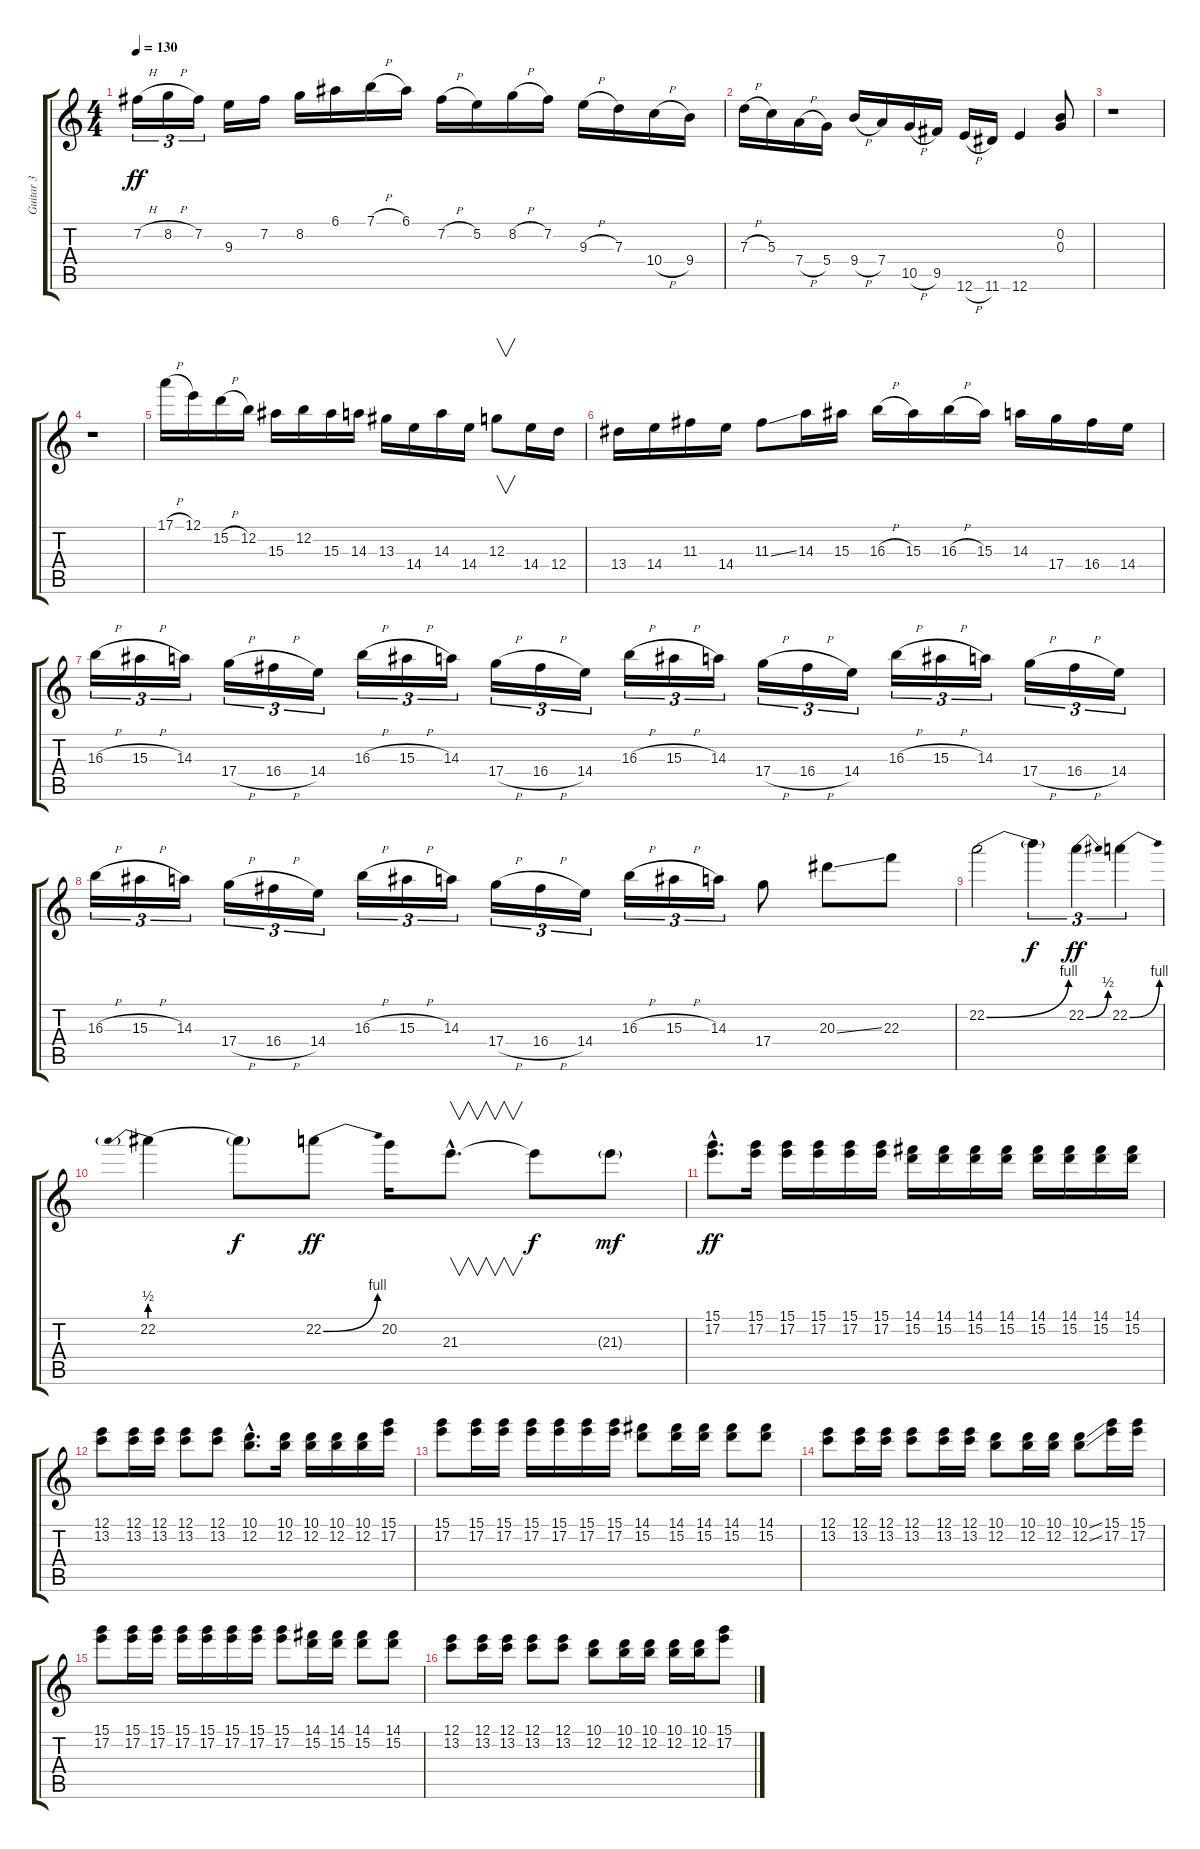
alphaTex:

\track ("Guitar 3" "Guitar 3") {instrument distortionguitar}
\staff {score tabs}
\tuning (E4 B3 G3 D3 A2 E2) {hide}
\ts (4 4)
\tempo 130
\clef g2
\ks c
7.2{h}.16{tu (3 2) dy ff} 8.2{h}.16{tu (3 2)} 7.2.16{tu (3 2)} 9.3.16 7.2.16 8.2.16 6.1.16 7.1{h}.16 6.1.16 7.2{h}.16 5.2.16 8.2{h}.16 7.2.16 9.3{h}.16 7.3.16 10.4{h}.16 9.4.16 |
7.3{h}.16 5.3.16 7.4{h}.16 5.4.16 9.4{h}.16 7.4.16 10.5{h}.16 9.5.16 12.6{h}.16 11.6.16 12.6.4 (0.2 0.3).8 |
r.1 |
r.1 |
17.1{h}.16 12.1.16 15.2{h}.16 12.2.16 15.3.16 12.2.16 15.3.16 14.3.16 13.3.16 14.4.16 14.3.16 14.4.16 12.3.8{v} 14.4.16 12.4.16 |
13.4.16 14.4.16 11.3.16 14.4.16 11.3{ss}.8 14.3.16 15.3.16 16.3{h}.16 15.3.16 16.3{h}.16 15.3.16 14.3.16 17.4.16 16.4.16 14.4.16 |
16.3{h}.16{tu (3 2)} 15.3{h}.16{tu (3 2)} 14.3.16{tu (3 2)} 17.4{h}.16{tu (3 2)} 16.4{h}.16{tu (3 2)} 14.4.16{tu (3 2)} 16.3{h}.16{tu (3 2)} 15.3{h}.16{tu (3 2)} 14.3.16{tu (3 2)} 17.4{h}.16{tu (3 2)} 16.4{h}.16{tu (3 2)} 14.4.16{tu (3 2)} 16.3{h}.16{tu (3 2)} 15.3{h}.16{tu (3 2)} 14.3.16{tu (3 2)} 17.4{h}.16{tu (3 2)} 16.4{h}.16{tu (3 2)} 14.4.16{tu (3 2)} 16.3{h}.16{tu (3 2)} 15.3{h}.16{tu (3 2)} 14.3.16{tu (3 2)} 17.4{h}.16{tu (3 2)} 16.4{h}.16{tu (3 2)} 14.4.16{tu (3 2)} |
16.3{h}.16{tu (3 2)} 15.3{h}.16{tu (3 2)} 14.3.16{tu (3 2)} 17.4{h}.16{tu (3 2)} 16.4{h}.16{tu (3 2)} 14.4.16{tu (3 2)} 16.3{h}.16{tu (3 2)} 15.3{h}.16{tu (3 2)} 14.3.16{tu (3 2)} 17.4{h}.16{tu (3 2)} 16.4{h}.16{tu (3 2)} 14.4.16{tu (3 2)} 16.3{h}.16{tu (3 2)} 15.3{h}.16{tu (3 2)} 14.3.16{tu (3 2)} 17.4.8 20.3{ss}.8 22.3.8 |
22.2{be (bend 0 0 60 4)}.2 22.2{t}.4{tu (3 2) dy f} 22.2{be (bend 0 0 60 2)}.4{tu (3 2) dy ff} 22.2{be (bend 0 0 60 4)}.4{tu (3 2)} |
22.2{be (prebend 0 2 60 2)}.4 22.2{t}.8{dy f} 22.2{be (bend 0 0 60 4)}.8{dy ff} 20.2.16 21.3{hac}.8{v d} 21.3{t}.8{dy f} 21.3{g}.8{dy mf} |
(15.1{hac} 17.2{hac}).8{d dy ff} (15.1 17.2).16 (15.1 17.2).16 (15.1 17.2).16 (15.1 17.2).16 (15.1 17.2).16 (14.1 15.2).16 (14.1 15.2).16 (14.1 15.2).16 (14.1 15.2).16 (14.1 15.2).16 (14.1 15.2).16 (14.1 15.2).16 (14.1 15.2).16 |
(12.1 13.2).8 (12.1 13.2).16 (12.1 13.2).16 (12.1 13.2).8 (12.1 13.2).8 (10.1{hac} 12.2{hac}).8{d} (10.1 12.2).16 (10.1 12.2).16 (10.1 12.2).16 (10.1 12.2).16 (15.1 17.2).16 |
(15.1 17.2).8 (15.1 17.2).16 (15.1 17.2).16 (15.1 17.2).16 (15.1 17.2).16 (15.1 17.2).16 (15.1 17.2).16 (14.1 15.2).8 (14.1 15.2).16 (14.1 15.2).16 (14.1 15.2).8 (14.1 15.2).8 |
(12.1 13.2).8 (12.1 13.2).16 (12.1 13.2).16 (12.1 13.2).8 (12.1 13.2).16 (12.1 13.2).16 (10.1 12.2).8 (10.1 12.2).16 (10.1 12.2).16 (10.1{ss} 12.2{ss}).8 (15.1 17.2).16 (15.1 17.2).16 |
(15.1 17.2).8 (15.1 17.2).16 (15.1 17.2).16 (15.1 17.2).16 (15.1 17.2).16 (15.1 17.2).16 (15.1 17.2).16 (15.1 17.2).8 (14.1 15.2).16 (14.1 15.2).16 (14.1 15.2).8 (14.1 15.2).8 |
(12.1 13.2).8 (12.1 13.2).16 (12.1 13.2).16 (12.1 13.2).8 (12.1 13.2).8 (10.1 12.2).8 (10.1 12.2).16 (10.1 12.2).16 (10.1 12.2).16 (10.1 12.2).16 (15.1 17.2).8
